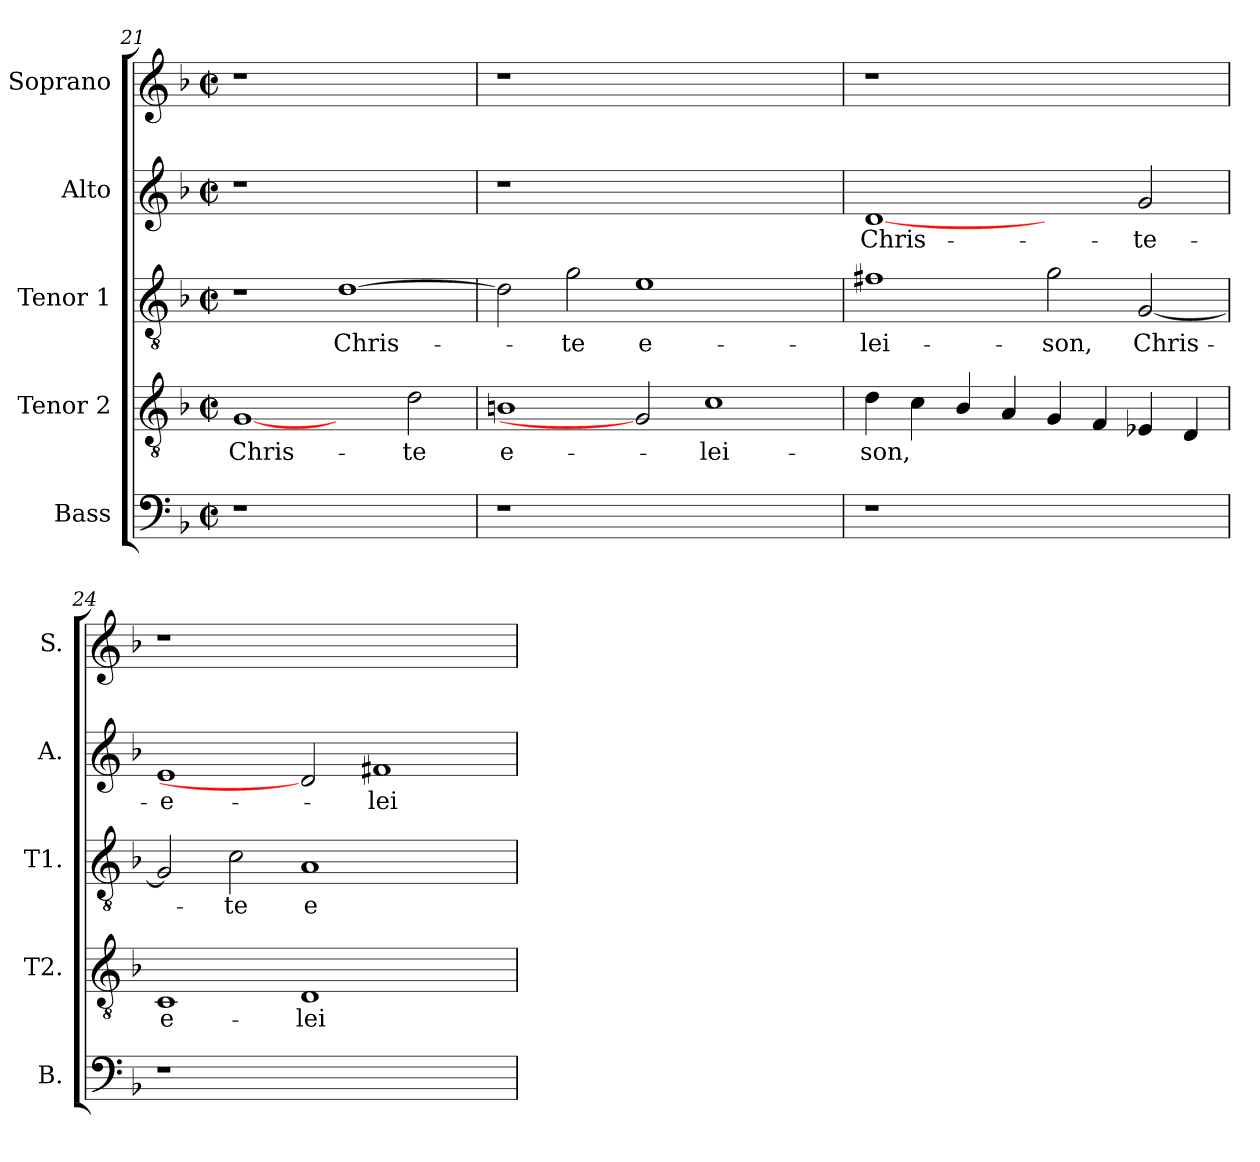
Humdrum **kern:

**kern	**kern	**text	**kern	**text	**kern	**text	**kern
*part5	*part4	*part4	*part3	*part3	*part2	*part2	*part1
*staff5	*staff4	*staff4	*staff3	*staff3	*staff2	*staff2	*staff1
*I"Bass	*I"Tenor 2	*	*I"Tenor 1	*	*I"Alto	*	*I"Soprano
*I'B.	*I'T2.	*	*I'T1.	*	*I'A.	*	*I'S.
!!LO:PB:g=z
*clefF4	*clefGv2	*	*clefGv2	*	*clefG2	*	*clefG2
*	*ITrd7c12	*	*ITrd7c12	*	*	*	*
*k[b-]	*k[b-]	*	*k[b-]	*	*k[b-]	*	*k[b-]
*F:	*F:	*	*F:	*	*F:	*	*F:
*M2/2	*M2/2	*	*M2/2	*	*M2/2	*	*M2/2
*met(c|)	*met(c|)	*	*met(c|)	*	*met(c|)	*	*met(c|)
=21	=21	=21	=21	=21	=21	=21	=21
!LO:N:vis=1	!	!	!	!	!	!	!
!	!	!LO:LY:b:color=#000000	!	!	!LO:N:vis=1	!	!LO:N:vis=1
1r	[1GGi	Chris-	1r	.	1r	.	1r
!	!	!	!	!LO:LY:b:color=#000000	!	!	!
1ryy	2ryy	.	[>1Di	Chris-	1ryy	.	1ryy
!	!	!LO:LY:b:color=#000000	!	!	!	!	!
.	2Di\	-te	.	.	.	.	.
=22	=22	=22	=22	=22	=22	=22	=22
!LO:N:vis=1	!	!	!	!	!	!	!
!	!	!LO:LY:b:color=#000000	!	!	!LO:N:vis=1	!	!LO:N:vis=1
1r	1BBni	e-	2Di\]	.	1r	.	1r
!	!	!	!	!LO:LY:b:color=#000000	!	!	!
.	.	.	2Gi\	-te	.	.	.
!	!	!	!	!LO:LY:b:color=#000000	!	!	!
1.ryy	2GGi]	.	1Ei	e-	1.ryy	.	1.ryy
!	!	!LO:LY:b:color=#000000	!	!	!	!	!
.	1Ci	-lei-	.	.	.	.	.
.	.	.	2ryy	.	.	.	.
=23	=23	=23	=23	=23	=23	=23	=23
!LO:N:vis=1	!	!	!	!	!	!	!
!	!	!LO:LY:b:color=#000000	!	!	!	!	!
!	!	!	!	!LO:LY:b:color=#000000	!	!	!
!	!	!	!	!	!	!LO:LY:b:color=#000000	!LO:N:vis=1
1r	4Di\	-son,	1F#Xi	-lei-	[1di	Chris-	1r
.	4Ci\	.	.	.	.	.	.
.	4BB-i/	.	.	.	.	.	.
.	4AAi/	.	.	.	.	.	.
!	!	!	!	!LO:LY:b:color=#000000	!	!	!
1ryy	4GGi/	.	2Gi\	-son,	2ryy	.	1ryy
.	4FFi/	.	.	.	.	.	.
!	!	!	!	!LO:LY:b:color=#000000	!	!	!
!	!	!	!	!	!	!LO:LY:b:color=#000000	!
.	4EE-i/	.	[<2GGi/	Chris-	2gi/	-te-	.
.	4DDi/	.	.	.	.	.	.
=24	=24	=24	=24	=24	=24	=24	=24
!LO:N:vis=1	!	!	!	!	!	!	!
!	!	!LO:LY:b:color=#000000	!	!	!	!	!
!	!	!	!	!	!	!LO:LY:b:color=#000000	!LO:N:vis=1
1r	1CCi	e-	2GGi/]	.	1ei	-e-	1r
!	!	!	!	!LO:LY:b:color=#000000	!	!	!
.	.	.	2Ci\	-te	.	.	.
!	!	!LO:LY:b:color=#000000	!	!	!	!	!
!	!	!	!	!LO:LY:b:color=#000000	!	!	!
1.ryy	1DDi	-lei-	1AAi	e-	2di]	.	1.ryy
!	!	!	!	!	!	!LO:LY:b:color=#000000	!
.	.	.	.	.	1f#Xi	-lei-	.
.	2ryy	.	2ryy	.	.	.	.
=	=	=	=	=	=	=	=
*-	*-	*-	*-	*-	*-	*-	*-
